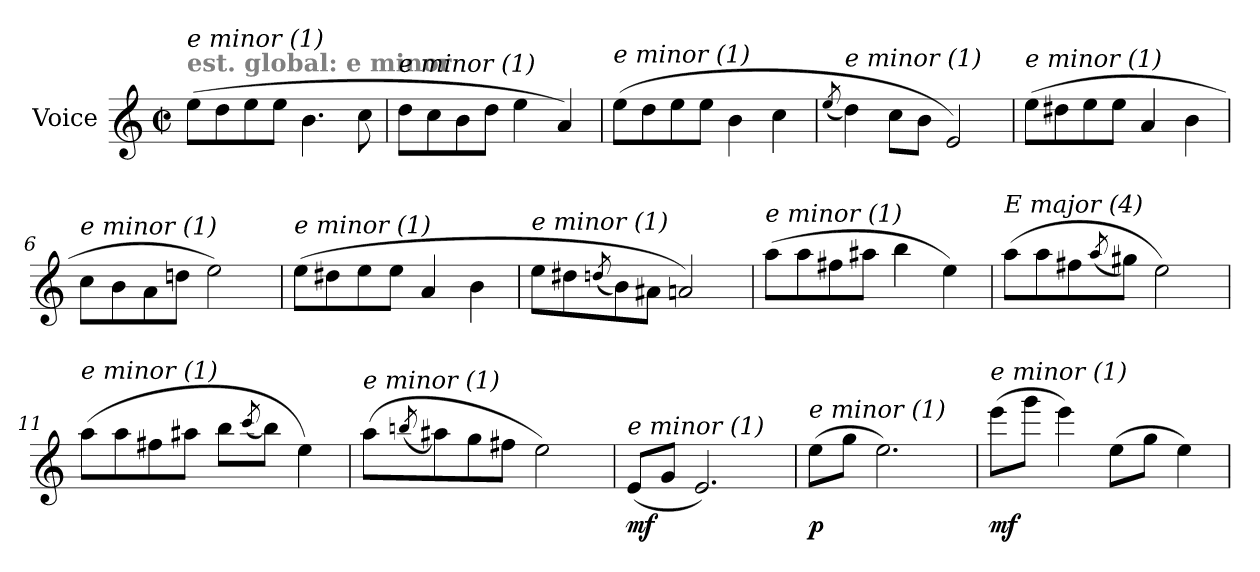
**kern	**dynam
*part1	*part1
*staff1	*staff1
*I"Voice	*
*clefG2	*
*k[]	*
*C:	*
*M2/2	*
*met(c|)	*
=1	=1
!LO:TX:a:B:color=#808080:t=est. global&colon; e minor	!
!LO:TX:i:t=e minor (1)	!
(>8ee\L	.
8dd\	.
8ee\	.
8ee\J	.
4.b\	.
8cc\	.
=2	=2
!LO:TX:i:t=e minor (1)	!
8dd\L	.
8cc\	.
8b\	.
8dd\J	.
4ee\	.
4a/)	.
=3	=3
!LO:TX:i:t=e minor (1)	!
(>8ee\L	.
8dd\	.
8ee\	.
8ee\J	.
4b\	.
4cc\	.
=4	=4
(<8qee/	.
!LO:TX:i:t=e minor (1)	!
4dd\)	.
8cc\L	.
8b\J	.
2e/)	.
=5	=5
!LO:TX:i:t=e minor (1)	!
(>8ee\L	.
8dd#X\	.
8ee\	.
8ee\J	.
4a/	.
4b\	.
!!LO:LB:g=z
=6	=6
!LO:TX:i:t=e minor (1)	!
8cc\L	.
8b\	.
8a\	.
8ddn\J	.
2ee\)	.
=7	=7
!LO:TX:i:t=e minor (1)	!
(>8ee\L	.
8dd#X\	.
8ee\	.
8ee\J	.
4a/	.
4b\	.
=8	=8
!LO:TX:i:t=e minor (1)	!
8ee\L	.
8dd#X\	.
(<8qddn/	.
8b\)	.
8a#Xi\J	.
2a/)	.
=9	=9
!LO:TX:i:t=e minor (1)	!
(>8aa\L	.
8aa\	.
8ff#X\	.
8aa#X\J	.
4bb\	.
4ee\)	.
=10	=10
!LO:TX:i:t=E major (4)	!
(>8aa\L	.
8aa\	.
8ff#X\	.
(<8qaa/	.
8gg#X\J)	.
2ee\)	.
!!LO:LB:g=z
=11	=11
!LO:TX:i:t=e minor (1)	!
(>8aa\L	.
8aa\	.
8ff#X\	.
8aa#X\J	.
8bb\L	.
(<8qccc/	.
8bb\J)	.
4ee\)	.
=12	=12
!LO:TX:i:t=e minor (1)	!
(>8aa\L	.
(<8qbbn/	.
8aa#Xi\)	.
8gg\	.
8ff#X\J	.
2ee\)	.
=13	=13
!LO:TX:i:t=e minor (1)	!
!	!LO:DY:b
(<8e/L	mf
8g/J	.
2.e/)	.
=14	=14
!LO:TX:i:t=e minor (1)	!
!	!LO:DY:b
(>8ee\L	p
8gg\J	.
2.ee\)	.
=15	=15
!LO:TX:i:t=e minor (1)	!
!	!LO:DY:b
(>8eee\L	mf
8ggg\J	.
4eee\)	.
(>8ee\L	.
8gg\J	.
4ee\)	.
=	=
*-	*-
